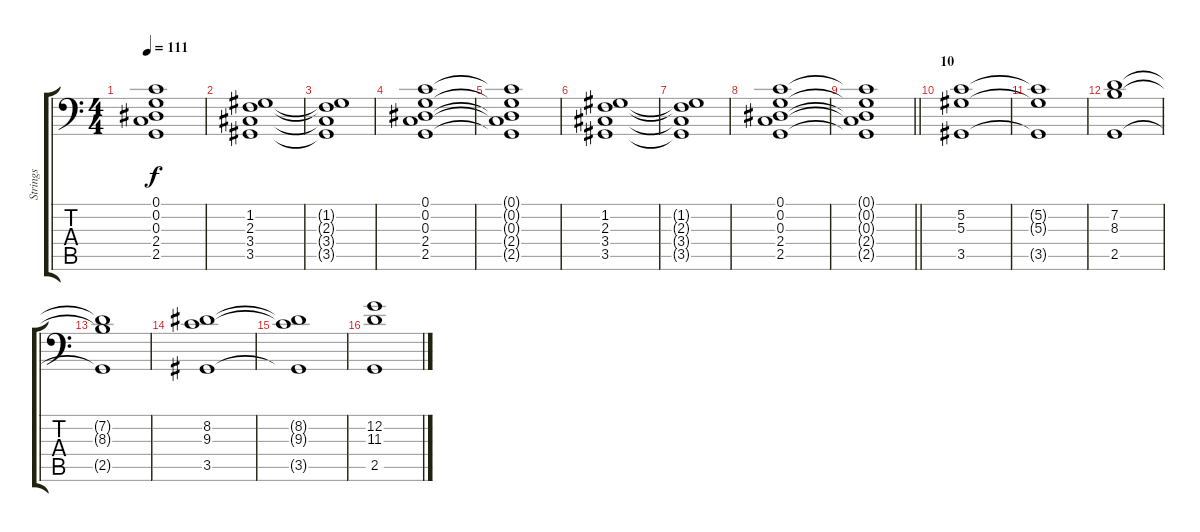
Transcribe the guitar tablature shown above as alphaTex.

\track ("Strings" "Strings") {instrument stringensemble1}
\staff {score tabs}
\tuning (C4 G3 Eb3 Bb2 F2 Bb1) {hide}
\ts (4 4)
\tempo 111
\clef f4
\ks c
(0.1{t} 0.2{t} 0.3{t} 2.4{t} 2.5{t}).1{dy f} |
(1.2 2.3 3.4 3.5).1 |
(1.2{t} 2.3{t} 3.4{t} 3.5{t}).1 |
(0.1 0.2 0.3 2.4 2.5).1 |
(0.1{t} 0.2{t} 0.3{t} 2.4{t} 2.5{t}).1 |
(1.2 2.3 3.4 3.5).1 |
(1.2{t} 2.3{t} 3.4{t} 3.5{t}).1 |
(0.1 0.2 0.3 2.4 2.5).1 |
\barLineRight lightlight
(0.1{t} 0.2{t} 0.3{t} 2.4{t} 2.5{t}).1 |
\section ("" "10")
(5.2 5.3 3.5).1 |
(5.2{t} 5.3{t} 3.5{t}).1 |
(7.2 8.3 2.5).1 |
(7.2{t} 8.3{t} 2.5{t}).1 |
(8.2 9.3 3.5).1 |
(8.2{t} 9.3{t} 3.5{t}).1 |
(12.2 11.3 2.5).1
